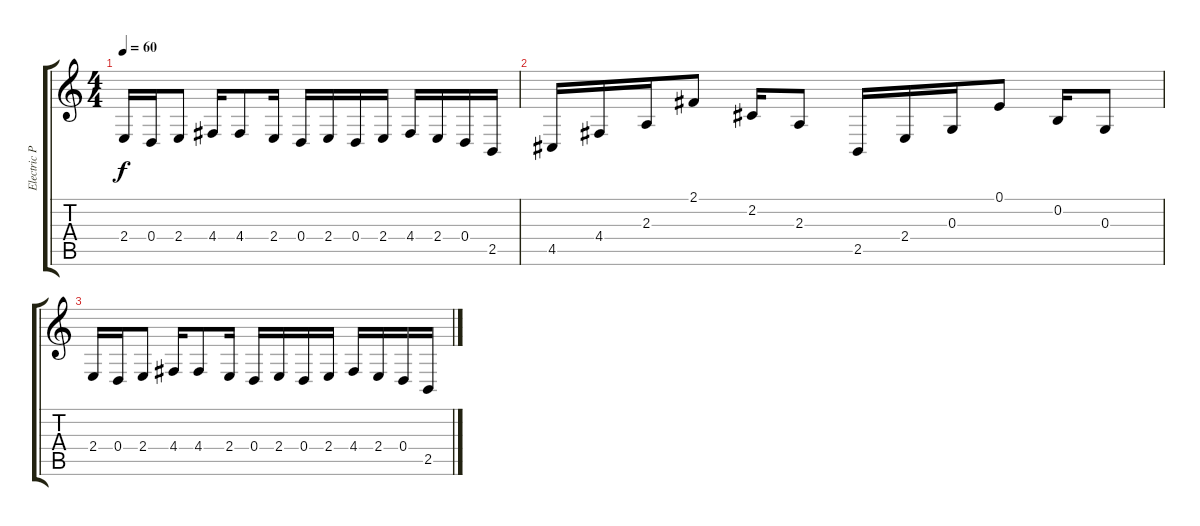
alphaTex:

\track ("Electric Piano" "Electric P") {instrument electricpiano1}
\staff {score tabs}
\tuning (E4 B3 G3 D3 A2 E2) {hide}
\ts (4 4)
\tempo 60
\clef g2
\ks c
2.4.16{dy f} 0.4.16 2.4.8 4.4.16 4.4.8 2.4.16 0.4.16 2.4.16 0.4.16 2.4.16 4.4.16 2.4.16 0.4.16 2.5.16 |
4.5.16 4.4.16 2.3.16 2.1.8 2.2.16 2.3.8 2.5.16 2.4.16 0.3.16 0.1.8 0.2.16 0.3.8 |
2.4.16 0.4.16 2.4.8 4.4.16 4.4.8 2.4.16 0.4.16 2.4.16 0.4.16 2.4.16 4.4.16 2.4.16 0.4.16 2.5.16
